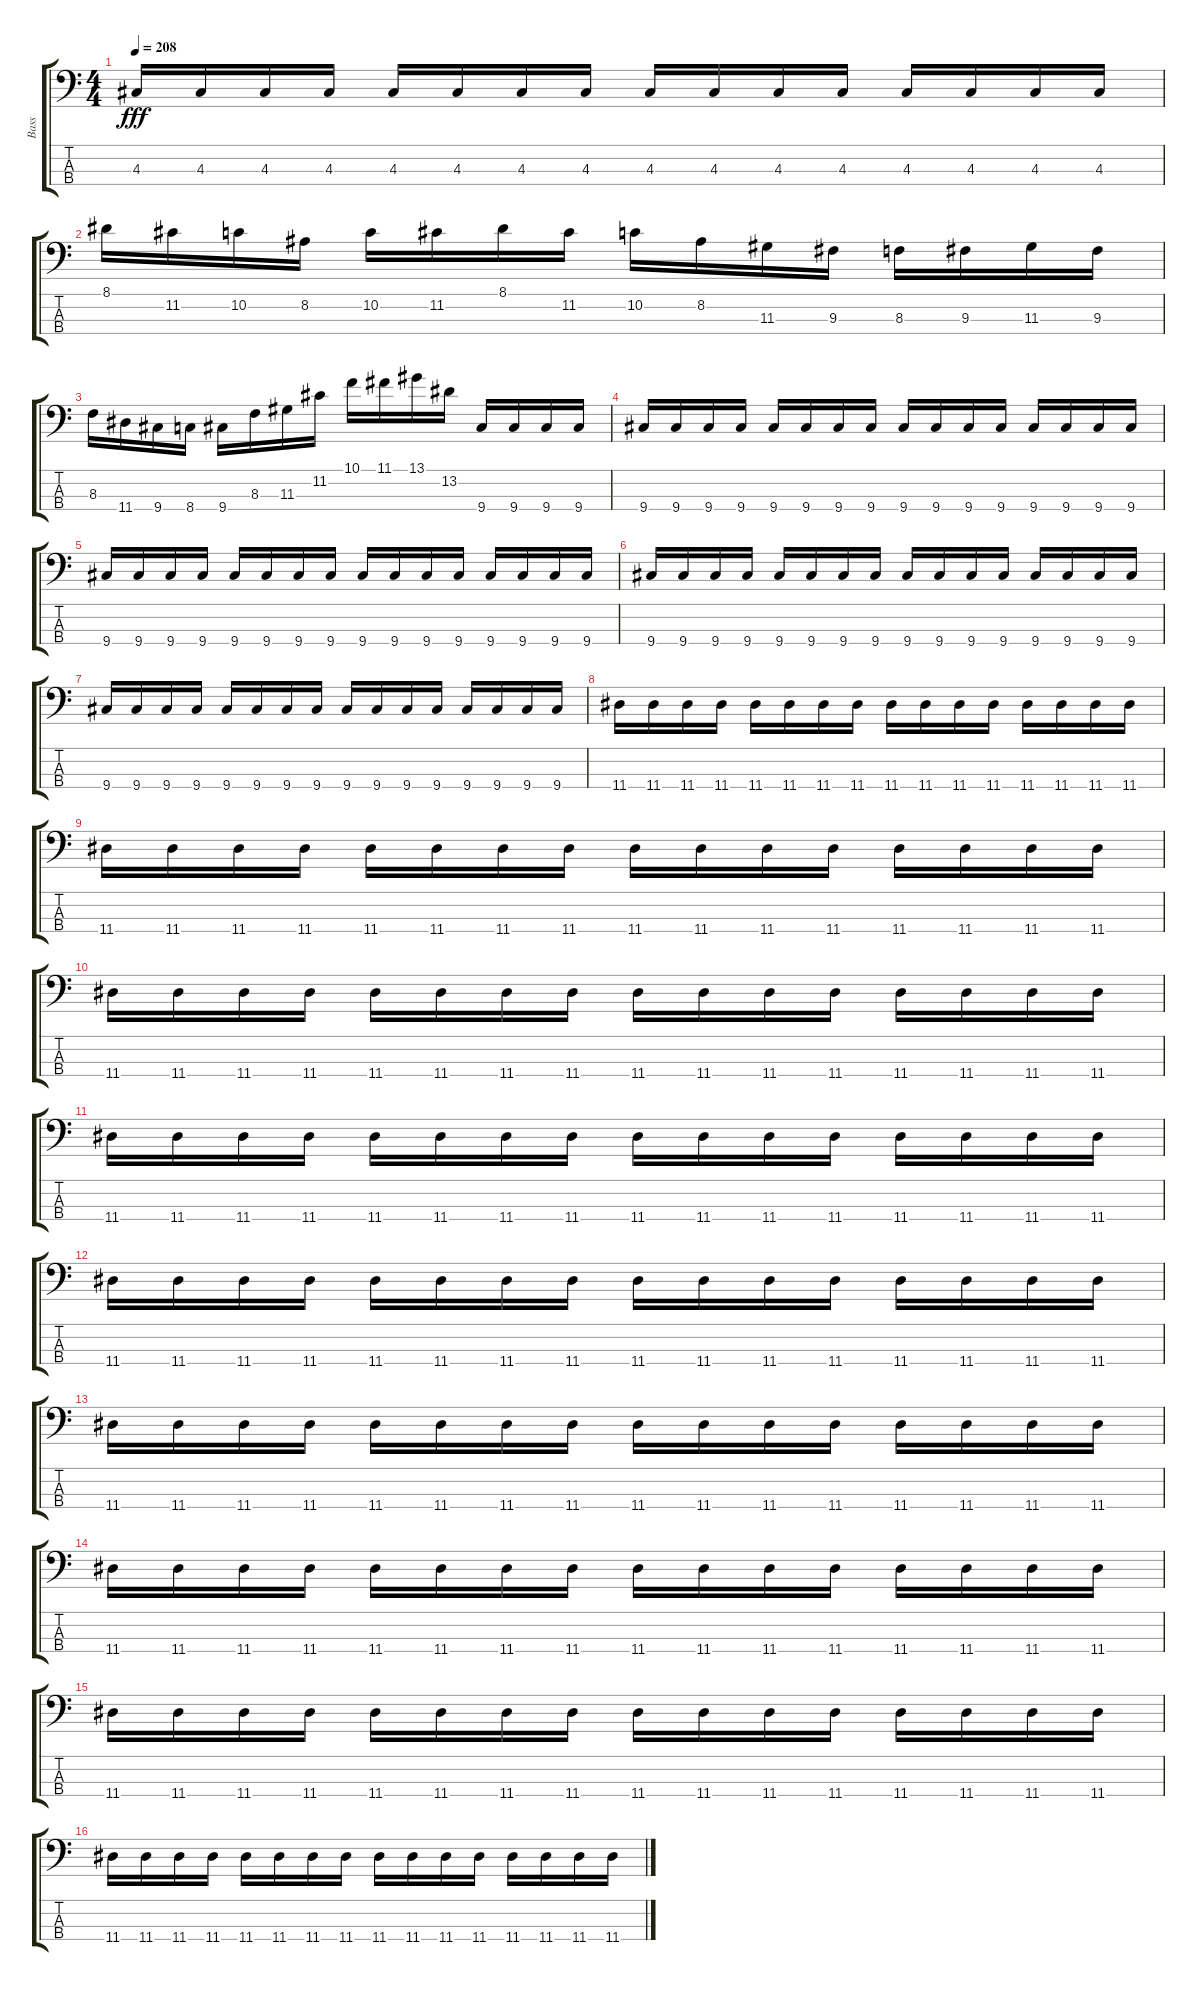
\track ("Bass" "Bass") {instrument electricbassfinger}
\staff {score tabs}
\tuning (G2 D2 A1 E1) {hide}
\ts (4 4)
\tempo 208
\clef f4
\ks c
4.3.16{dy fff} 4.3.16 4.3.16 4.3.16 4.3.16 4.3.16 4.3.16 4.3.16 4.3.16 4.3.16 4.3.16 4.3.16 4.3.16 4.3.16 4.3.16 4.3.16 |
8.1.16 11.2.16 10.2.16 8.2.16 10.2.16 11.2.16 8.1.16 11.2.16 10.2.16 8.2.16 11.3.16 9.3.16 8.3.16 9.3.16 11.3.16 9.3.16 |
8.3.16 11.4.16 9.4.16 8.4.16 9.4.16 8.3.16 11.3.16 11.2.16 10.1.16 11.1.16 13.1.16 13.2.16 9.4.16 9.4.16 9.4.16 9.4.16 |
9.4.16 9.4.16 9.4.16 9.4.16 9.4.16 9.4.16 9.4.16 9.4.16 9.4.16 9.4.16 9.4.16 9.4.16 9.4.16 9.4.16 9.4.16 9.4.16 |
9.4.16 9.4.16 9.4.16 9.4.16 9.4.16 9.4.16 9.4.16 9.4.16 9.4.16 9.4.16 9.4.16 9.4.16 9.4.16 9.4.16 9.4.16 9.4.16 |
9.4.16 9.4.16 9.4.16 9.4.16 9.4.16 9.4.16 9.4.16 9.4.16 9.4.16 9.4.16 9.4.16 9.4.16 9.4.16 9.4.16 9.4.16 9.4.16 |
9.4.16 9.4.16 9.4.16 9.4.16 9.4.16 9.4.16 9.4.16 9.4.16 9.4.16 9.4.16 9.4.16 9.4.16 9.4.16 9.4.16 9.4.16 9.4.16 |
11.4.16 11.4.16 11.4.16 11.4.16 11.4.16 11.4.16 11.4.16 11.4.16 11.4.16 11.4.16 11.4.16 11.4.16 11.4.16 11.4.16 11.4.16 11.4.16 |
11.4.16 11.4.16 11.4.16 11.4.16 11.4.16 11.4.16 11.4.16 11.4.16 11.4.16 11.4.16 11.4.16 11.4.16 11.4.16 11.4.16 11.4.16 11.4.16 |
11.4.16 11.4.16 11.4.16 11.4.16 11.4.16 11.4.16 11.4.16 11.4.16 11.4.16 11.4.16 11.4.16 11.4.16 11.4.16 11.4.16 11.4.16 11.4.16 |
11.4.16 11.4.16 11.4.16 11.4.16 11.4.16 11.4.16 11.4.16 11.4.16 11.4.16 11.4.16 11.4.16 11.4.16 11.4.16 11.4.16 11.4.16 11.4.16 |
11.4.16 11.4.16 11.4.16 11.4.16 11.4.16 11.4.16 11.4.16 11.4.16 11.4.16 11.4.16 11.4.16 11.4.16 11.4.16 11.4.16 11.4.16 11.4.16 |
11.4.16 11.4.16 11.4.16 11.4.16 11.4.16 11.4.16 11.4.16 11.4.16 11.4.16 11.4.16 11.4.16 11.4.16 11.4.16 11.4.16 11.4.16 11.4.16 |
11.4.16 11.4.16 11.4.16 11.4.16 11.4.16 11.4.16 11.4.16 11.4.16 11.4.16 11.4.16 11.4.16 11.4.16 11.4.16 11.4.16 11.4.16 11.4.16 |
11.4.16 11.4.16 11.4.16 11.4.16 11.4.16 11.4.16 11.4.16 11.4.16 11.4.16 11.4.16 11.4.16 11.4.16 11.4.16 11.4.16 11.4.16 11.4.16 |
11.4.16 11.4.16 11.4.16 11.4.16 11.4.16 11.4.16 11.4.16 11.4.16 11.4.16 11.4.16 11.4.16 11.4.16 11.4.16 11.4.16 11.4.16 11.4.16
